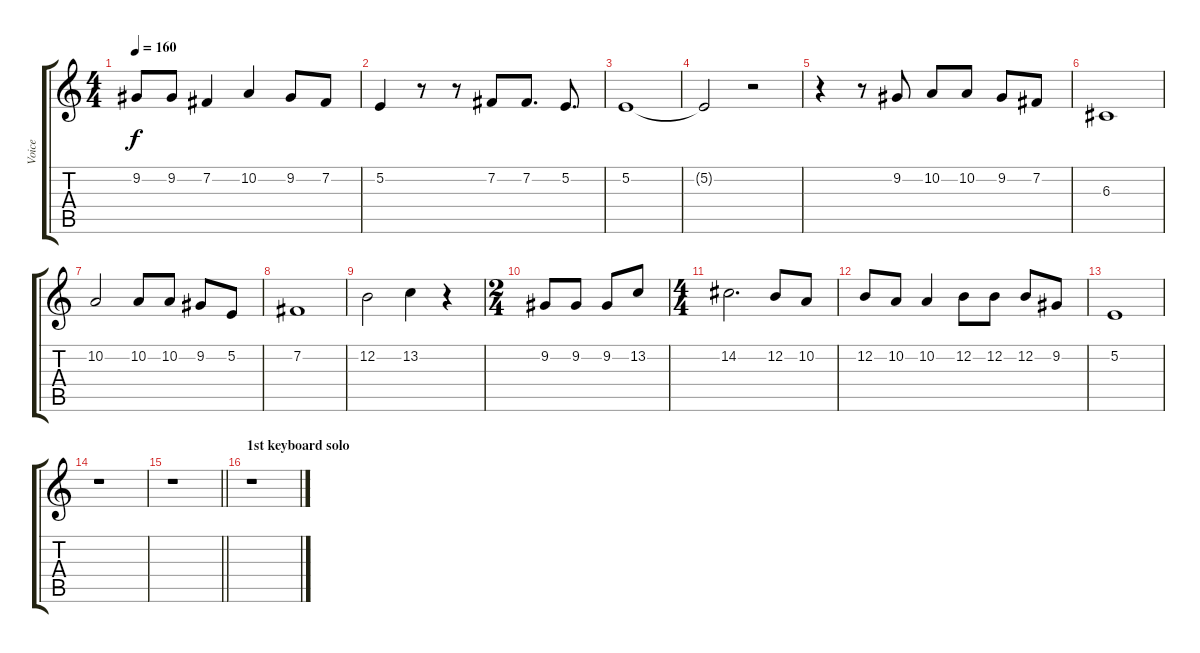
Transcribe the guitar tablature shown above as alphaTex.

\track ("Voice" "Voice") {instrument lead6voice}
\staff {score tabs}
\tuning (E4 B3 G3 D3 A2 E2) {hide}
\ts (4 4)
\tempo 160
\clef g2
\ks c
9.2.8{dy f} 9.2.8 7.2.4 10.2.4 9.2.8 7.2.8 |
5.2.4 r.8 r.8 7.2.8 7.2.8{d} 5.2.8{d} |
5.2.1 |
5.2{t}.2 r.2 |
r.4 r.8 9.2.8 10.2.8 10.2.8 9.2.8 7.2.8 |
6.3.1 |
10.2.2 10.2.8 10.2.8 9.2.8 5.2.8 |
7.2.1 |
12.2.2 13.2.4 r.4 |
\ts (2 4)
9.2.8 9.2.8 9.2.8 13.2.8 |
\ts (4 4)
14.2.2{d} 12.2.8 10.2.8 |
12.2.8 10.2.8 10.2.4 12.2.8 12.2.8 12.2.8 9.2.8 |
5.2.1 |
r.1 |
\barLineRight lightlight
r.1 |
\section ("" "1st keyboard solo")
r.1
